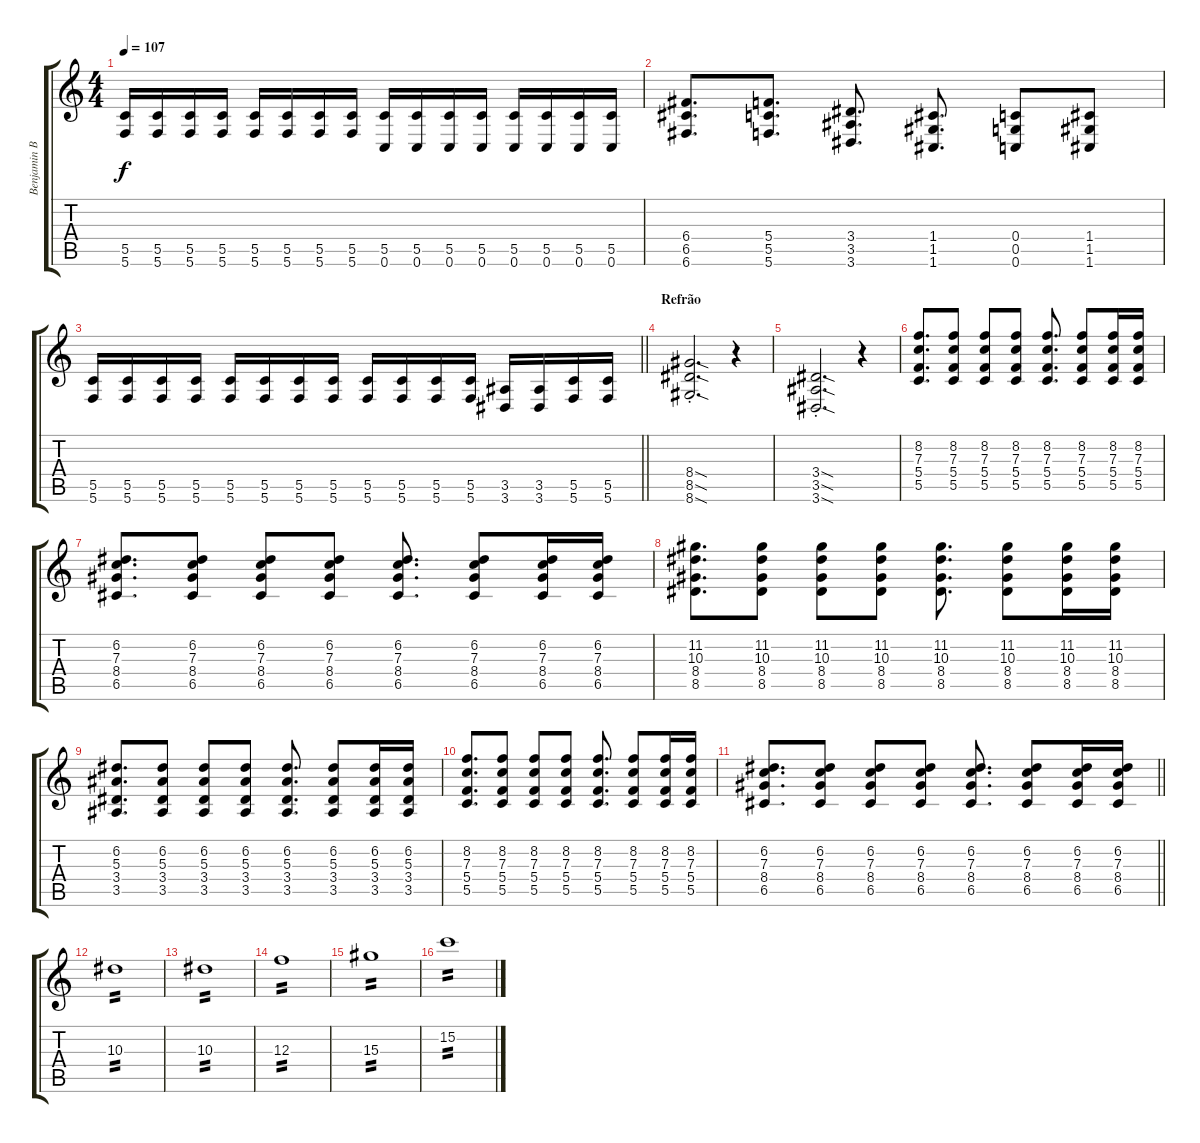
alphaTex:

\track ("Benjamin Burnley" "Benjamin B") {instrument distortionguitar}
\staff {score tabs}
\tuning (D4 A3 F3 C3 G2 C2) {hide}
\ts (4 4)
\tempo 107
\clef g2
\ks c
(5.5 5.6).16{dy f} (5.5 5.6).16 (5.5 5.6).16 (5.5 5.6).16 (5.5 5.6).16 (5.5 5.6).16 (5.5 5.6).16 (5.5 5.6).16 (5.5 0.6).16 (5.5 0.6).16 (5.5 0.6).16 (5.5 0.6).16 (5.5 0.6).16 (5.5 0.6).16 (5.5 0.6).16 (5.5 0.6).16 |
(6.4 6.5 6.6).8{d} (5.4 5.5 5.6).8{d} (3.4 3.5 3.6).8{d} (1.4 1.5 1.6).8{d} (0.4 0.5 0.6).8 (1.4 1.5 1.6).8 |
\barLineRight lightlight
(5.5 5.6).16 (5.5 5.6).16 (5.5 5.6).16 (5.5 5.6).16 (5.5 5.6).16 (5.5 5.6).16 (5.5 5.6).16 (5.5 5.6).16 (5.5 5.6).16 (5.5 5.6).16 (5.5 5.6).16 (5.5 5.6).16 (3.5 3.6).16 (3.5 3.6).16 (5.5 5.6).16 (5.5 5.6).16 |
\section ("" "Refrão")
(8.4{sod st} 8.5{sod st} 8.6{sod st}).2{d} r.4 |
(3.4{sod st} 3.5{sod st} 3.6{sod st}).2{d} r.4 |
(8.2 7.3 5.4 5.5).8{d} (8.2 7.3 5.4 5.5).8 (8.2 7.3 5.4 5.5).8 (8.2 7.3 5.4 5.5).8 (8.2 7.3 5.4 5.5).8{d} (8.2 7.3 5.4 5.5).8 (8.2 7.3 5.4 5.5).16 (8.2 7.3 5.4 5.5).16 |
(6.2 7.3 8.4 6.5).8{d} (6.2 7.3 8.4 6.5).8 (6.2 7.3 8.4 6.5).8 (6.2 7.3 8.4 6.5).8 (6.2 7.3 8.4 6.5).8{d} (6.2 7.3 8.4 6.5).8 (6.2 7.3 8.4 6.5).16 (6.2 7.3 8.4 6.5).16 |
(11.2 10.3 8.4 8.5).8{d} (11.2 10.3 8.4 8.5).8 (11.2 10.3 8.4 8.5).8 (11.2 10.3 8.4 8.5).8 (11.2 10.3 8.4 8.5).8{d} (11.2 10.3 8.4 8.5).8 (11.2 10.3 8.4 8.5).16 (11.2 10.3 8.4 8.5).16 |
(6.2 5.3 3.4 3.5).8{d} (6.2 5.3 3.4 3.5).8 (6.2 5.3 3.4 3.5).8 (6.2 5.3 3.4 3.5).8 (6.2 5.3 3.4 3.5).8{d} (6.2 5.3 3.4 3.5).8 (6.2 5.3 3.4 3.5).16 (6.2 5.3 3.4 3.5).16 |
(8.2 7.3 5.4 5.5).8{d} (8.2 7.3 5.4 5.5).8 (8.2 7.3 5.4 5.5).8 (8.2 7.3 5.4 5.5).8 (8.2 7.3 5.4 5.5).8{d} (8.2 7.3 5.4 5.5).8 (8.2 7.3 5.4 5.5).16 (8.2 7.3 5.4 5.5).16 |
\barLineRight lightlight
(6.2 7.3 8.4 6.5).8{d} (6.2 7.3 8.4 6.5).8 (6.2 7.3 8.4 6.5).8 (6.2 7.3 8.4 6.5).8 (6.2 7.3 8.4 6.5).8{d} (6.2 7.3 8.4 6.5).8 (6.2 7.3 8.4 6.5).16 (6.2 7.3 8.4 6.5).16 |
10.3.1{tp 2 volume 5} |
10.3.1{tp 2} |
12.3.1{tp 2} |
15.3.1{tp 2} |
15.2.1{tp 2}
